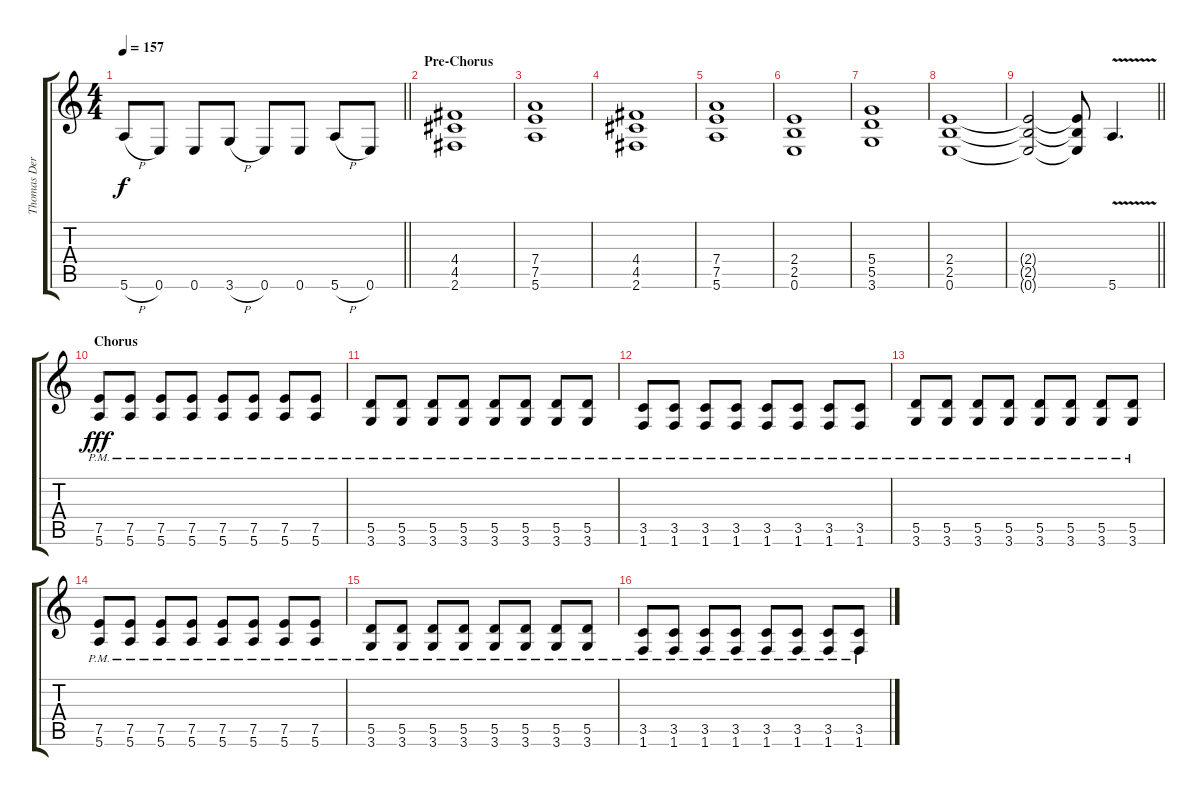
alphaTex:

\track ("Thomas Der Münzer" "Thomas Der") {instrument distortionguitar}
\staff {score tabs}
\tuning (E4 B3 G3 D3 A2 E2) {hide}
\ts (4 4)
\tempo 157
\clef g2
\barLineRight lightlight
\ks c
5.6{h}.8{dy f} 0.6.8 0.6.8 3.6{h}.8 0.6.8 0.6.8 5.6{h}.8 0.6.8 |
\section ("" "Pre-Chorus")
(4.4 4.5 2.6).1 |
(7.4 7.5 5.6).1 |
(4.4 4.5 2.6).1 |
(7.4 7.5 5.6).1 |
(2.4 2.5 0.6).1 |
(5.4 5.5 3.6).1 |
(2.4 2.5 0.6).1 |
\barLineRight lightlight
(2.4{t} 2.5{t} 0.6{t}).2 (2.4{t} 2.5{t} 0.6{t}).8 5.6{v}.4{d} |
\section ("" "Chorus")
(7.5{pm} 5.6{pm}).8{dy fff} (7.5{pm} 5.6{pm}).8 (7.5{pm} 5.6{pm}).8 (7.5{pm} 5.6{pm}).8 (7.5{pm} 5.6{pm}).8 (7.5{pm} 5.6{pm}).8 (7.5{pm} 5.6{pm}).8 (7.5{pm} 5.6{pm}).8 |
(5.5{pm} 3.6{pm}).8 (5.5{pm} 3.6{pm}).8 (5.5{pm} 3.6{pm}).8 (5.5{pm} 3.6{pm}).8 (5.5{pm} 3.6{pm}).8 (5.5{pm} 3.6{pm}).8 (5.5{pm} 3.6{pm}).8 (5.5{pm} 3.6{pm}).8 |
(3.5{pm} 1.6{pm}).8 (3.5{pm} 1.6{pm}).8 (3.5{pm} 1.6{pm}).8 (3.5{pm} 1.6{pm}).8 (3.5{pm} 1.6{pm}).8 (3.5{pm} 1.6{pm}).8 (3.5{pm} 1.6{pm}).8 (3.5{pm} 1.6{pm}).8 |
(5.5{pm} 3.6{pm}).8 (5.5{pm} 3.6{pm}).8 (5.5{pm} 3.6{pm}).8 (5.5{pm} 3.6{pm}).8 (5.5{pm} 3.6{pm}).8 (5.5{pm} 3.6{pm}).8 (5.5{pm} 3.6{pm}).8 (5.5{pm} 3.6{pm}).8 |
(7.5{pm} 5.6{pm}).8 (7.5{pm} 5.6{pm}).8 (7.5{pm} 5.6{pm}).8 (7.5{pm} 5.6{pm}).8 (7.5{pm} 5.6{pm}).8 (7.5{pm} 5.6{pm}).8 (7.5{pm} 5.6{pm}).8 (7.5{pm} 5.6{pm}).8 |
(5.5{pm} 3.6{pm}).8 (5.5{pm} 3.6{pm}).8 (5.5{pm} 3.6{pm}).8 (5.5{pm} 3.6{pm}).8 (5.5{pm} 3.6{pm}).8 (5.5{pm} 3.6{pm}).8 (5.5{pm} 3.6{pm}).8 (5.5{pm} 3.6{pm}).8 |
(3.5{pm} 1.6{pm}).8 (3.5{pm} 1.6{pm}).8 (3.5{pm} 1.6{pm}).8 (3.5{pm} 1.6{pm}).8 (3.5{pm} 1.6{pm}).8 (3.5{pm} 1.6{pm}).8 (3.5{pm} 1.6{pm}).8 (3.5{pm} 1.6{pm}).8
